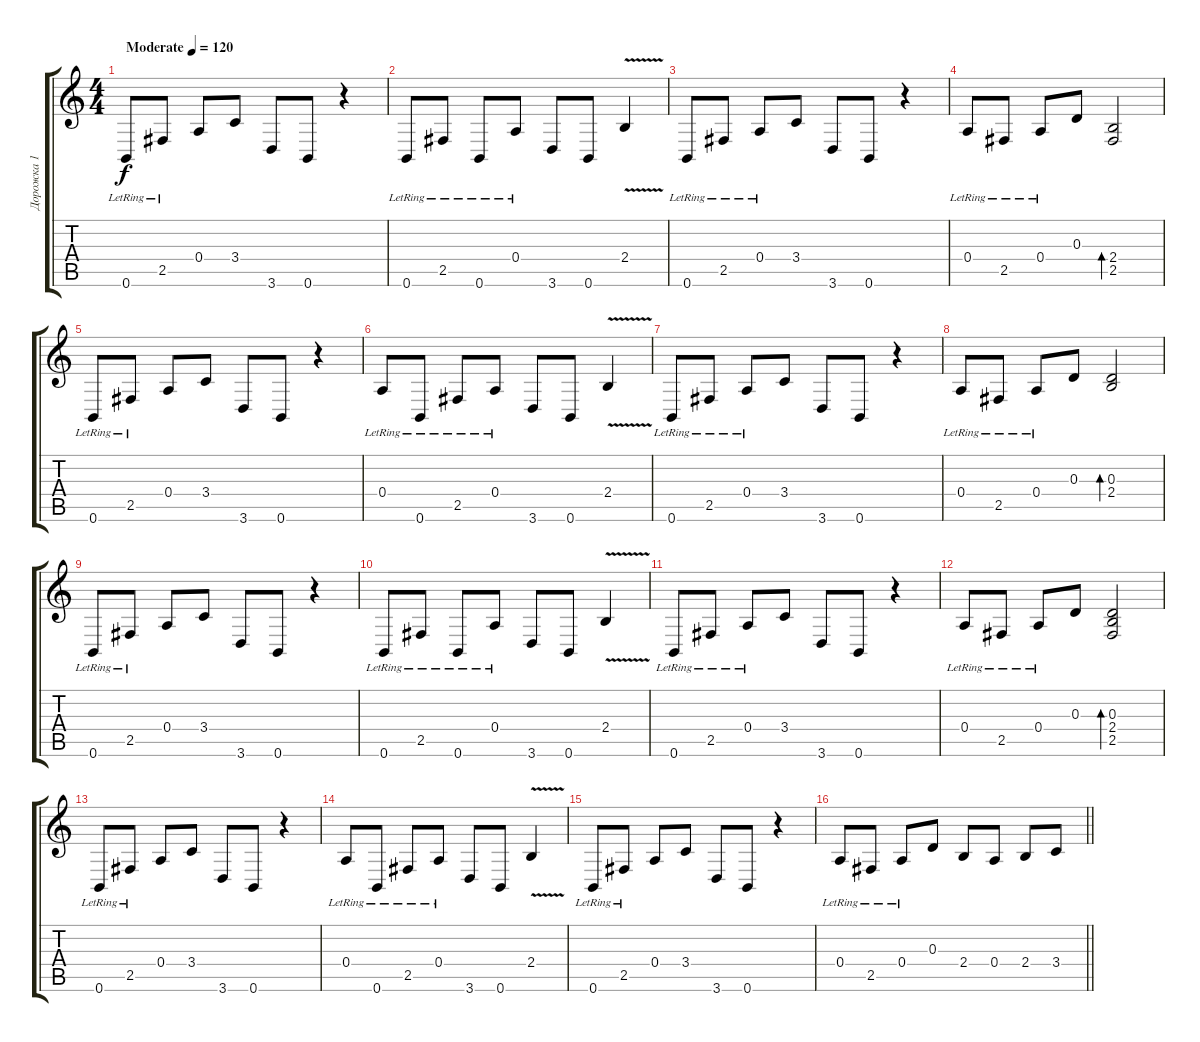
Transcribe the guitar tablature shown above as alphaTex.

\track ("Дорожка 1" "Дорожка 1") {instrument acousticguitarsteel}
\staff {score tabs}
\tuning (B3 Gb3 D3 A2 E2 B1) {hide}
\ts (4 4)
\tempo (120 "Moderate")
\clef g2
\ks c
0.6{lr}.8{dy f instrument acousticguitarsteel} 2.5{lr}.8 0.4.8 3.4.8 3.6.8 0.6.8 r.4 |
0.6{lr}.8 2.5{lr}.8 0.6{lr}.8 0.4{lr}.8 3.6.8 0.6.8 2.4{v}.4 |
0.6{lr}.8 2.5{lr}.8 0.4{lr}.8 3.4.8 3.6.8 0.6.8 r.4 |
0.4{lr}.8 2.5{lr}.8 0.4{lr}.8 0.3.8 (2.4 2.5).2{bd 30} |
0.6{lr}.8 2.5{lr}.8 0.4.8 3.4.8 3.6.8 0.6.8 r.4 |
0.4{lr}.8 0.6{lr}.8 2.5{lr}.8 0.4{lr}.8 3.6.8 0.6.8 2.4{v}.4 |
0.6{lr}.8 2.5{lr}.8 0.4{lr}.8 3.4.8 3.6.8 0.6.8 r.4 |
0.4{lr}.8 2.5{lr}.8 0.4{lr}.8 0.3.8 (0.3 2.4).2{bd 30} |
0.6{lr}.8 2.5{lr}.8 0.4.8 3.4.8 3.6.8 0.6.8 r.4 |
0.6{lr}.8 2.5{lr}.8 0.6{lr}.8 0.4{lr}.8 3.6.8 0.6.8 2.4{v}.4 |
0.6{lr}.8 2.5{lr}.8 0.4{lr}.8 3.4.8 3.6.8 0.6.8 r.4 |
0.4{lr}.8 2.5{lr}.8 0.4{lr}.8 0.3.8 (0.3 2.4 2.5).2{bd 30} |
0.6{lr}.8 2.5{lr}.8 0.4.8 3.4.8 3.6.8 0.6.8 r.4 |
0.4{lr}.8 0.6{lr}.8 2.5{lr}.8 0.4{lr}.8 3.6.8 0.6.8 2.4{v}.4 |
0.6{lr}.8 2.5{lr}.8 0.4.8 3.4.8 3.6.8 0.6.8 r.4 |
\barLineRight lightlight
0.4{lr}.8 2.5{lr}.8 0.4{lr}.8 0.3.8 2.4.8 0.4.8 2.4.8 3.4.8
